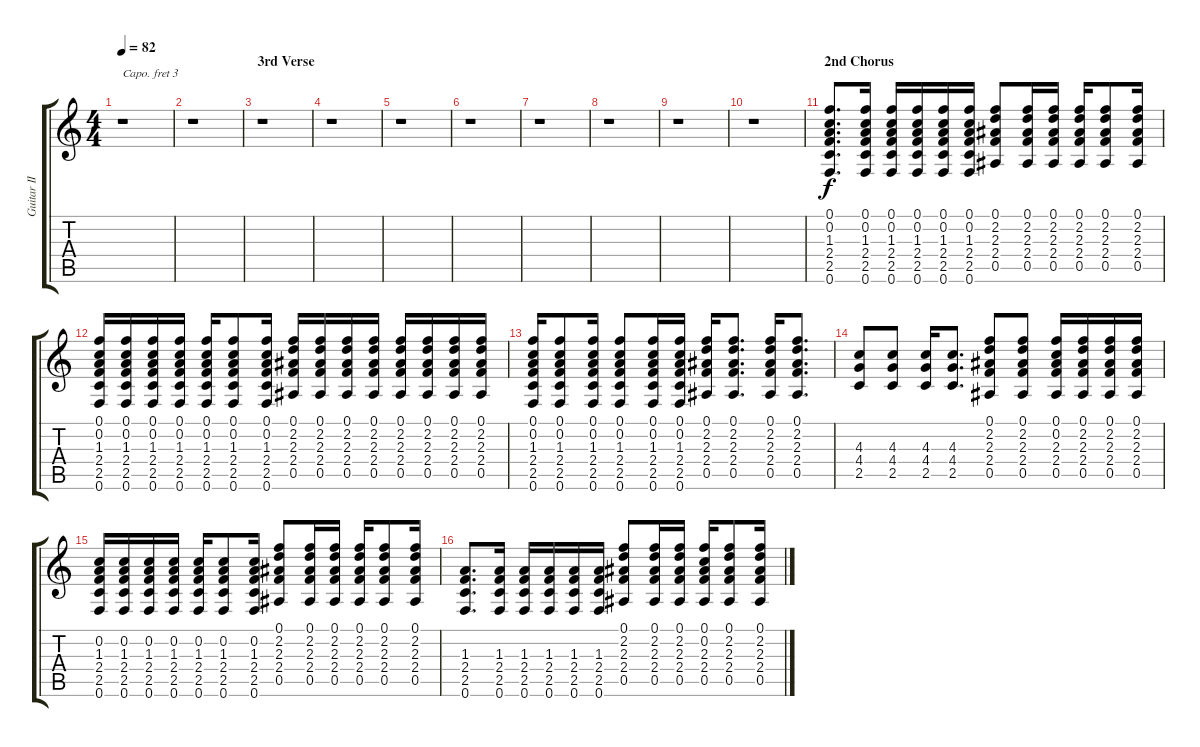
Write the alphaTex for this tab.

\track ("Guitar II" "Guitar II") {instrument acousticguitarsteel}
\staff {score tabs}
\capo 3
\tuning (D4 A3 F3 C3 G2 D2) {hide}
\ts (4 4)
\tempo 82
\clef g2
\ks c
r.1{dy f} |
r.1 |
\section ("" "3rd Verse")
r.1 |
r.1 |
r.1 |
r.1 |
r.1 |
r.1 |
r.1 |
r.1 |
\section ("" "2nd Chorus")
(0.1 0.2 1.3 2.4 2.5 0.6).8{d} (0.1 0.2 1.3 2.4 2.5 0.6).16 (0.1 0.2 1.3 2.4 2.5 0.6).16 (0.1 0.2 1.3 2.4 2.5 0.6).16 (0.1 0.2 1.3 2.4 2.5 0.6).16 (0.1 0.2 1.3 2.4 2.5 0.6).16 (0.1 2.2 2.3 2.4 0.5).8 (0.1 2.2 2.3 2.4 0.5).16 (0.1 2.2 2.3 2.4 0.5).16 (0.1 2.2 2.3 2.4 0.5).16 (0.1 2.2 2.3 2.4 0.5).8 (0.1 2.2 2.3 2.4 0.5).16 |
(0.1 0.2 1.3 2.4 2.5 0.6).16 (0.1 0.2 1.3 2.4 2.5 0.6).16 (0.1 0.2 1.3 2.4 2.5 0.6).16 (0.1 0.2 1.3 2.4 2.5 0.6).16 (0.1 0.2 1.3 2.4 2.5 0.6).16 (0.1 0.2 1.3 2.4 2.5 0.6).8 (0.1 0.2 1.3 2.4 2.5 0.6).16 (0.1 2.2 2.3 2.4 0.5).16 (0.1 2.2 2.3 2.4 0.5).16 (0.1 2.2 2.3 2.4 0.5).16 (0.1 2.2 2.3 2.4 0.5).16 (0.1 2.2 2.3 2.4 0.5).16 (0.1 2.2 2.3 2.4 0.5).16 (0.1 2.2 2.3 2.4 0.5).16 (0.1 2.2 2.3 2.4 0.5).16 |
(0.1 0.2 1.3 2.4 2.5 0.6).16 (0.1 0.2 1.3 2.4 2.5 0.6).8 (0.1 0.2 1.3 2.4 2.5 0.6).16 (0.1 0.2 1.3 2.4 2.5 0.6).8 (0.1 0.2 1.3 2.4 2.5 0.6).16 (0.1 0.2 1.3 2.4 2.5 0.6).16 (0.1 2.2 2.3 2.4 0.5).16 (0.1 2.2 2.3 2.4 0.5).8{d} (0.1 2.2 2.3 2.4 0.5).16 (0.1 2.2 2.3 2.4 0.5).8{d} |
(4.3 4.4 2.5).8 (4.3 4.4 2.5).8 (4.3 4.4 2.5).16 (4.3 4.4 2.5).8{d} (0.1 2.2 2.3 2.4 0.5).8 (0.1 2.2 2.3 2.4 0.5).8 (0.1 0.2 2.3 2.4 0.5).16 (0.1 2.2 2.3 2.4 0.5).16 (0.1 2.2 2.3 2.4 0.5).16 (0.1 2.2 2.3 2.4 0.5).16 |
(0.2 1.3 2.4 2.5 0.6).16 (0.2 1.3 2.4 2.5 0.6).16 (0.2 1.3 2.4 2.5 0.6).16 (0.2 1.3 2.4 2.5 0.6).16 (0.2 1.3 2.4 2.5 0.6).16 (0.2 1.3 2.4 2.5 0.6).8 (0.2 1.3 2.4 2.5 0.6).16 (0.1 2.2 2.3 2.4 0.5).8 (0.1 2.2 2.3 2.4 0.5).16 (0.1 2.2 2.3 2.4 0.5).16 (0.1 2.2 2.3 2.4 0.5).16 (0.1 2.2 2.3 2.4 0.5).8 (0.1 2.2 2.3 2.4 0.5).16 |
(1.3 2.4 2.5 0.6).8{d} (1.3 2.4 2.5 0.6).16 (1.3 2.4 2.5 0.6).16 (1.3 2.4 2.5 0.6).16 (1.3 2.4 2.5 0.6).16 (1.3 2.4 2.5 0.6).16 (0.1 2.2 2.3 2.4 0.5).8 (0.1 2.2 2.3 2.4 0.5).16 (0.1 2.2 2.3 2.4 0.5).16 (0.1 0.2 2.3 2.4 0.5).16 (0.1 2.2 2.3 2.4 0.5).8 (0.1 2.2 2.3 2.4 0.5).16
